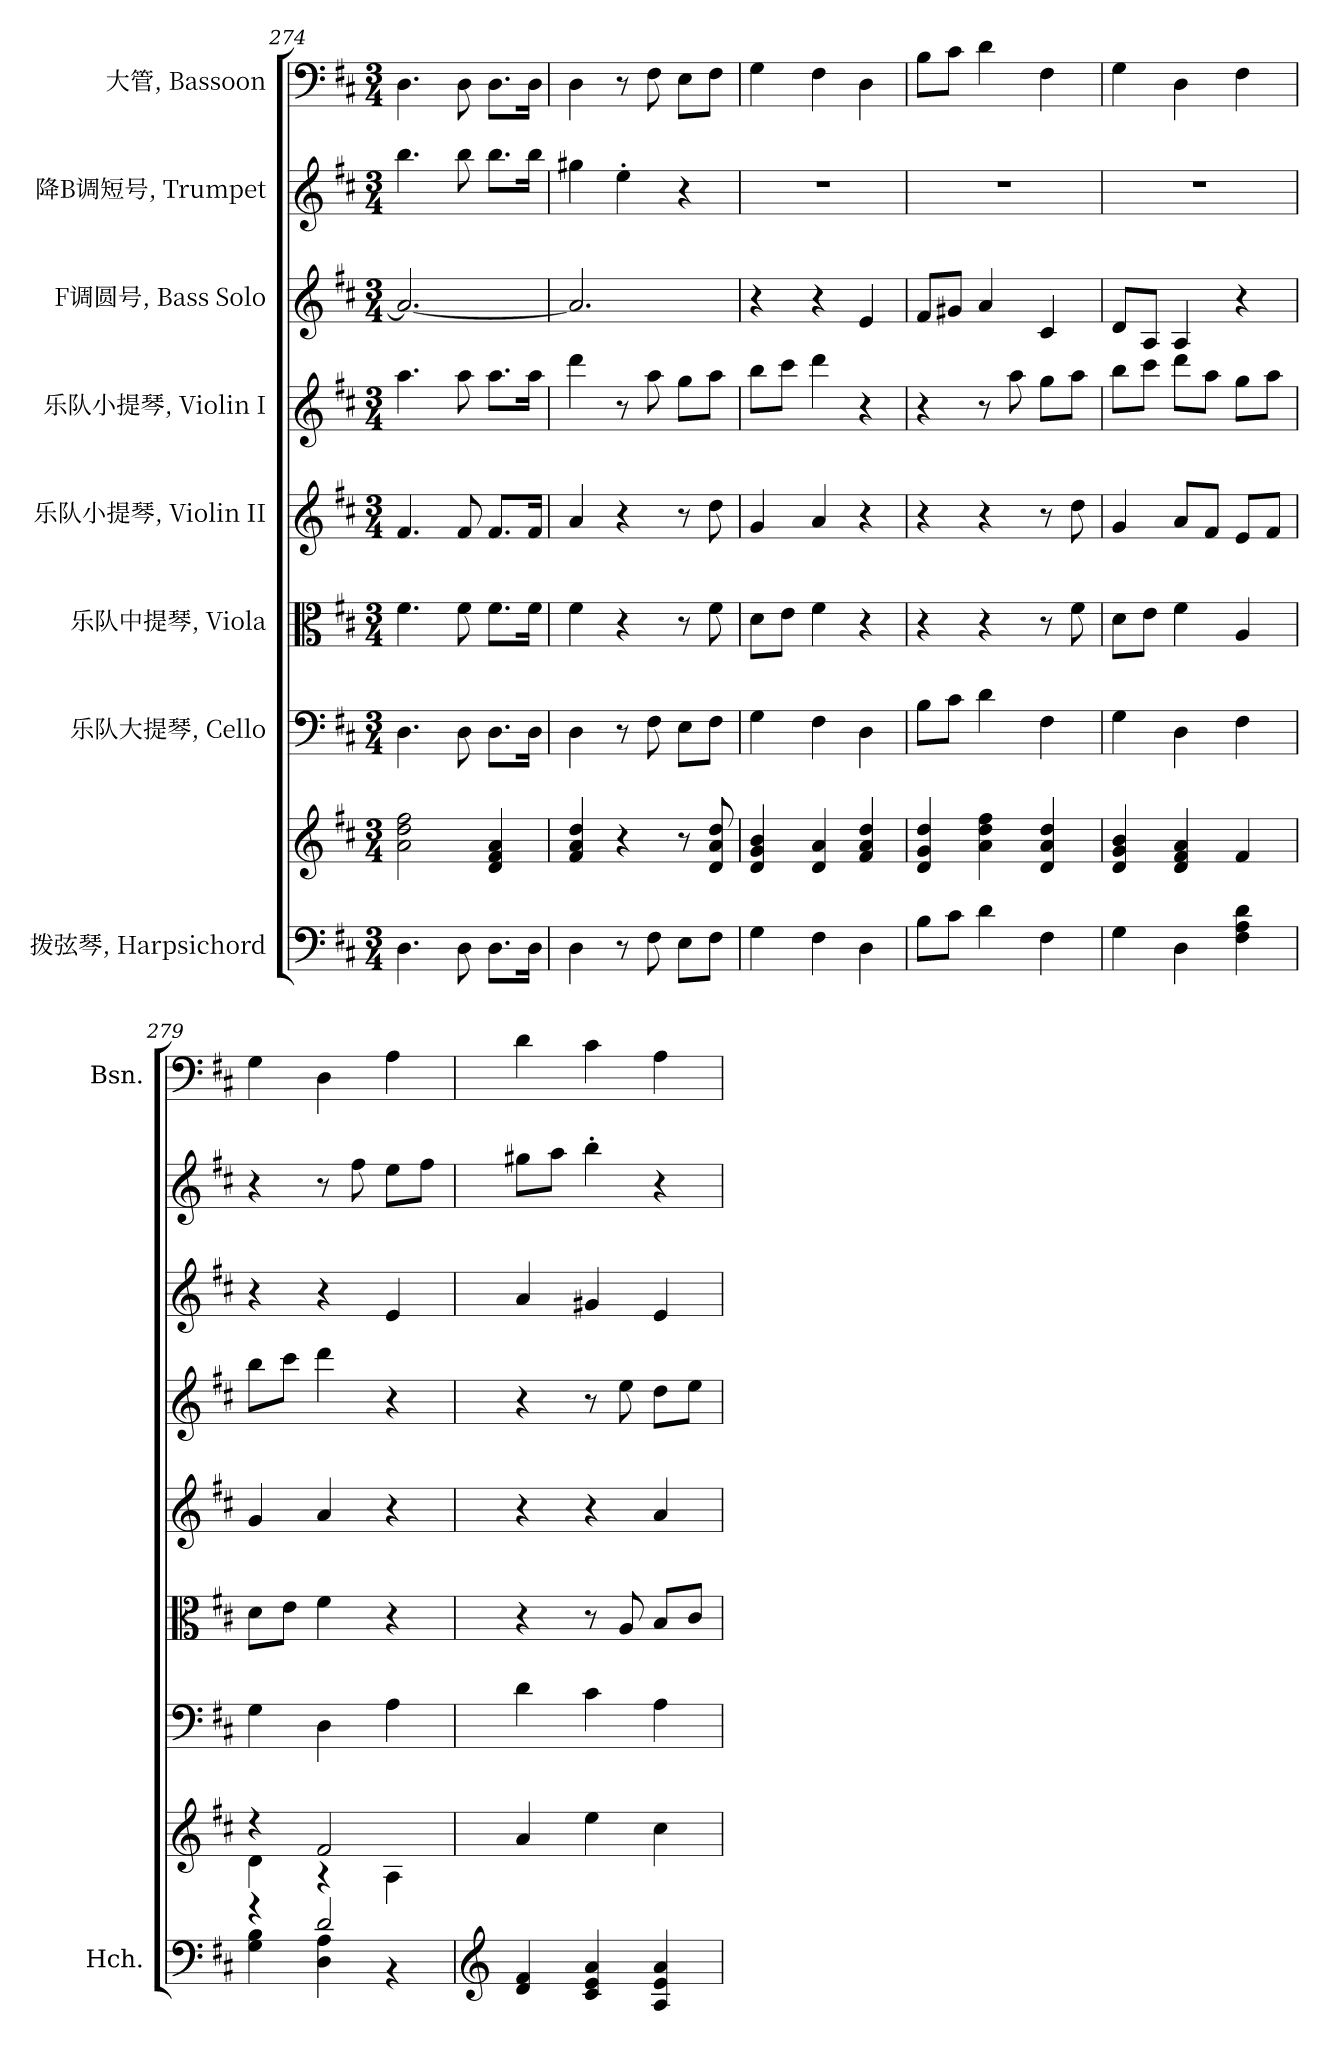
**kern	**kern	**kern	**kern	**kern	**kern	**kern	**kern	**kern
*part8	*part8	*part7	*part6	*part5	*part4	*part3	*part2	*part1
*staff9	*staff8	*staff7	*staff6	*staff5	*staff4	*staff3	*staff2	*staff1
*I"拨弦琴, Harpsichord	*	*I"乐队大提琴, Cello	*I"乐队中提琴, Viola	*I"乐队小提琴, Violin II	*I"乐队小提琴, Violin I	*I"F调圆号, Bass Solo	*I"降B调短号, Trumpet	*I"大管, Bassoon
*I'Hch.	*	*	*	*	*	*	*	*I'Bsn.
*clefF4	*clefG2	*clefF4	*clefC3	*clefG2	*clefG2	*clefG2	*clefG2	*clefF4
*	*	*	*	*	*	*ITrd4c7	*ITrd1c2	*
*k[f#c#]	*k[f#c#]	*k[f#c#]	*k[f#c#]	*k[f#c#]	*k[f#c#]	*k[f#]	*k[]	*k[f#c#]
*M3/4	*M3/4	*M3/4	*M3/4	*M3/4	*M3/4	*M3/4	*M3/4	*M3/4
=274	=274	=274	=274	=274	=274	=274	=274	=274
4.D\	2a\ 2dd\ 2ff#\	4.D\	4.f#\	4.f#/	4.aa\	2.d/_	4.aa\	4.D\
8D\	.	8D\	8f#\	8f#/	8aa\	.	8aa\	8D\
8.D\L	4d/ 4f#/ 4a/	8.D\L	8.f#\L	8.f#/L	8.aa\L	.	8.aa\L	8.D\L
16D\Jk	.	16D\Jk	16f#\Jk	16f#/Jk	16aa\Jk	.	16aa\Jk	16D\Jk
=275	=275	=275	=275	=275	=275	=275	=275	=275
4D\	4f#/ 4a/ 4dd/	4D\	4f#\	4a/	4ddd\	2.d/]	4ff#X\	4D\
8r	4r	8r	4r	4r	8r	.	4dd'\	8r
8F#\	.	8F#\	.	.	8aa\	.	.	8F#\
8E\L	8r	8E\L	8r	8r	8gg\L	.	4r	8E\L
8F#\J	8d/ 8a/ 8dd/	8F#\J	8f#\	8dd\	8aa\J	.	.	8F#\J
=276	=276	=276	=276	=276	=276	=276	=276	=276
4G\	4d/ 4g/ 4b/	4G\	8d\L	4g/	8bb\L	4r	2.r	4G\
.	.	.	8e\J	.	8ccc#\J	.	.	.
4F#\	4d/ 4a/	4F#\	4f#\	4a/	4ddd\	4r	.	4F#\
4D\	4f#/ 4a/ 4dd/	4D\	4r	4r	4r	4A/	.	4D\
!!LO:PB:g=z
=277	=277	=277	=277	=277	=277	=277	=277	=277
8B\L	4d/ 4g/ 4dd/	8B\L	4r	4r	4r	8B/L	2.r	8B\L
8c#\J	.	8c#\J	.	.	.	8c#X/J	.	8c#\J
4d\	4a\ 4dd\ 4ff#\	4d\	4r	4r	8r	4d/	.	4d\
.	.	.	.	.	8aa\	.	.	.
4F#\	4d/ 4a/ 4dd/	4F#\	8r	8r	8gg\L	4F#/	.	4F#\
.	.	.	8f#\	8dd\	8aa\J	.	.	.
=278	=278	=278	=278	=278	=278	=278	=278	=278
4G\	4d/ 4g/ 4b/	4G\	8d\L	4g/	8bb\L	8G/L	2.r	4G\
.	.	.	8e\J	.	8ccc#\J	8D/J	.	.
4D\	4d/ 4f#/ 4a/	4D\	4f#\	8a/L	8ddd\L	4D/	.	4D\
.	.	.	.	8f#/J	8aa\J	.	.	.
4F#\ 4A\ 4d\	4f#/	4F#\	4A/	8e/L	8gg\L	4r	.	4F#\
.	.	.	.	8f#/J	8aa\J	.	.	.
=279	=279	=279	=279	=279	=279	=279	=279	=279
*^	*^	*	*	*	*	*	*	*
4r	4G\ 4B\	4r	4d\	4G\	8d\L	4g/	8bb\L	4r	4r	4G\
.	.	.	.	.	8e\J	.	8ccc#\J	.	.	.
2d/	4D\ 4A\	2f#/	4r	4D\	4f#\	4a/	4ddd\	4r	8r	4D\
.	.	.	.	.	.	.	.	.	8ee\	.
.	4r	.	4A\	4A\	4r	4r	4r	4A/	8dd\L	4A\
.	.	.	.	.	.	.	.	.	8ee\J	.
*v	*v	*	*	*	*	*	*	*	*	*
*	*v	*v	*	*	*	*	*	*	*
=280	=280	=280	=280	=280	=280	=280	=280	=280
*clefG2	*	*	*	*	*	*	*	*
4d/ 4f#/	4a/	4d\	4r	4r	4r	4d/	8ff#X\L	4d\
.	.	.	.	.	.	.	8gg\J	.
4c#/ 4e/ 4a/	4ee\	4c#\	8r	4r	8r	4c#X/	4aa'\	4c#\
.	.	.	8A/	.	8ee\	.	.	.
4A/ 4e/ 4a/	4cc#\	4A\	8B/L	4a/	8dd\L	4A/	4r	4A\
.	.	.	8c#/J	.	8ee\J	.	.	.
=	=	=	=	=	=	=	=	=
*-	*-	*-	*-	*-	*-	*-	*-	*-
